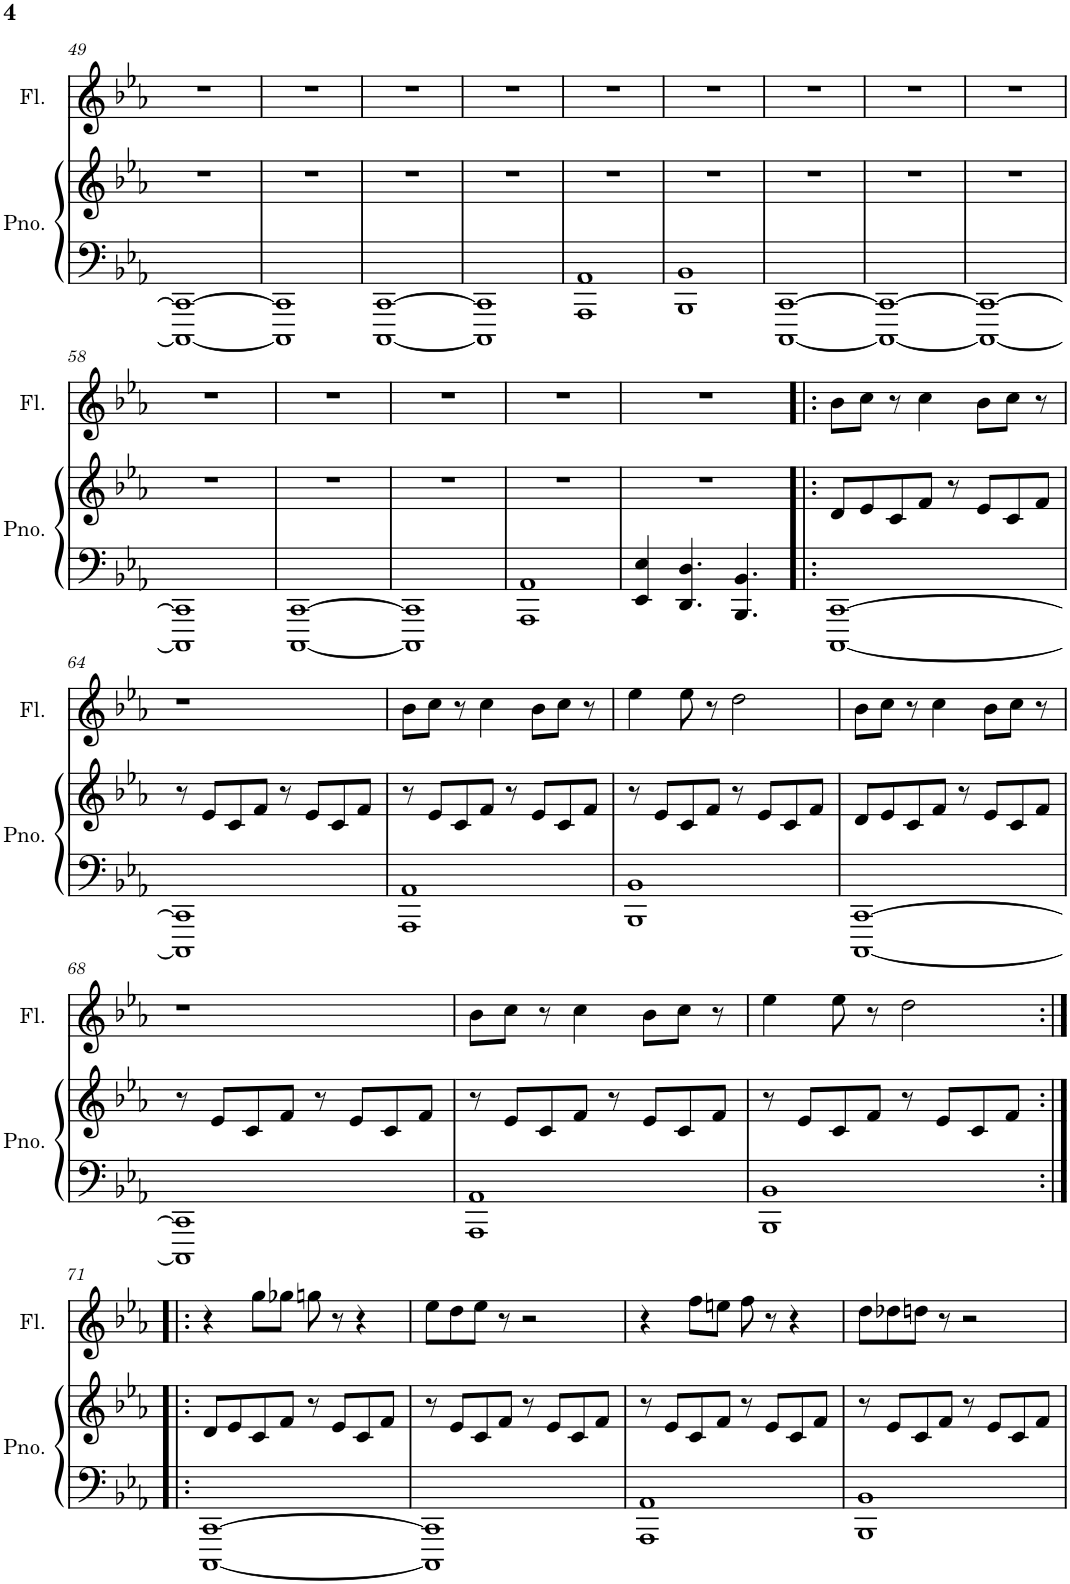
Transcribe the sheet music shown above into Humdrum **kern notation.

**kern	**kern	**kern
*part2	*part2	*part1
*staff3	*staff2	*staff1
*I"Piano	*	*I"Flute
*I'Pno.	*	*I'Fl.
!!LO:PB:g=z
*clefF4	*clefG2	*clefG2
*k[b-e-a-]	*k[b-e-a-]	*k[b-e-a-]
*M4/4	*M4/4	*M4/4
=49	=49	=49
1CCC_ 1CC_	1r	1r
=50	=50	=50
1CCC] 1CC]	1r	1r
=51	=51	=51
[1CCC [1CC	1r	1r
=52	=52	=52
1CCC] 1CC]	1r	1r
=53	=53	=53
1AAA- 1AA-	1r	1r
=54	=54	=54
1BBB- 1BB-	1r	1r
=55	=55	=55
[1CCC [1CC	1r	1r
=56	=56	=56
1CCC_ 1CC_	1r	1r
=57	=57	=57
1CCC_ 1CC_	1r	1r
!!LO:LB:g=z
=58	=58	=58
1CCC] 1CC]	1r	1r
=59	=59	=59
[1CCC [1CC	1r	1r
=60	=60	=60
1CCC] 1CC]	1r	1r
=61	=61	=61
1AAA- 1AA-	1r	1r
=62	=62	=62
4EE-/ 4E-/	1r	1r
4.DD/ 4.D/	.	.
4.BBB-/ 4.BB-/	.	.
=63!|:	=63!|:	=63!|:
[1CCC [1CC	8d/L	8b-\L
.	8e-/	8cc\J
.	8c/	8r
.	8f/J	4cc\
.	8r	.
.	8e-/L	8b-\L
.	8c/	8cc\J
.	8f/J	8r
!!LO:LB:g=z
=64	=64	=64
1CCC] 1CC]	8r	1r
.	8e-/L	.
.	8c/	.
.	8f/J	.
.	8r	.
.	8e-/L	.
.	8c/	.
.	8f/J	.
=65	=65	=65
1AAA- 1AA-	8r	8b-\L
.	8e-/L	8cc\J
.	8c/	8r
.	8f/J	4cc\
.	8r	.
.	8e-/L	8b-\L
.	8c/	8cc\J
.	8f/J	8r
=66	=66	=66
1BBB- 1BB-	8r	4ee-\
.	8e-/L	.
.	8c/	8ee-\
.	8f/J	8r
.	8r	2dd\
.	8e-/L	.
.	8c/	.
.	8f/J	.
=67	=67	=67
[1CCC [1CC	8d/L	8b-\L
.	8e-/	8cc\J
.	8c/	8r
.	8f/J	4cc\
.	8r	.
.	8e-/L	8b-\L
.	8c/	8cc\J
.	8f/J	8r
!!LO:LB:g=z
=68	=68	=68
1CCC] 1CC]	8r	1r
.	8e-/L	.
.	8c/	.
.	8f/J	.
.	8r	.
.	8e-/L	.
.	8c/	.
.	8f/J	.
=69	=69	=69
1AAA- 1AA-	8r	8b-\L
.	8e-/L	8cc\J
.	8c/	8r
.	8f/J	4cc\
.	8r	.
.	8e-/L	8b-\L
.	8c/	8cc\J
.	8f/J	8r
=70	=70	=70
1BBB- 1BB-	8r	4ee-\
.	8e-/L	.
.	8c/	8ee-\
.	8f/J	8r
.	8r	2dd\
.	8e-/L	.
.	8c/	.
.	8f/J	.
!!LO:LB:g=z
=71:|!|:	=71:|!|:	=71:|!|:
[1CCC [1CC	8d/L	4r
.	8e-/	.
.	8c/	8gg\L
.	8f/J	8gg-X\J
.	8r	8ggn\
.	8e-/L	8r
.	8c/	4r
.	8f/J	.
=72	=72	=72
1CCC] 1CC]	8r	8ee-\L
.	8e-/L	8dd\
.	8c/	8ee-\J
.	8f/J	8r
.	8r	2r
.	8e-/L	.
.	8c/	.
.	8f/J	.
=73	=73	=73
1AAA- 1AA-	8r	4r
.	8e-/L	.
.	8c/	8ff\L
.	8f/J	8een\J
.	8r	8ff\
.	8e-/L	8r
.	8c/	4r
.	8f/J	.
=74	=74	=74
1BBB- 1BB-	8r	8dd\L
.	8e-/L	8dd-X\
.	8c/	8ddn\J
.	8f/J	8r
.	8r	2r
.	8e-/L	.
.	8c/	.
.	8f/J	.
=	=	=
*-	*-	*-
